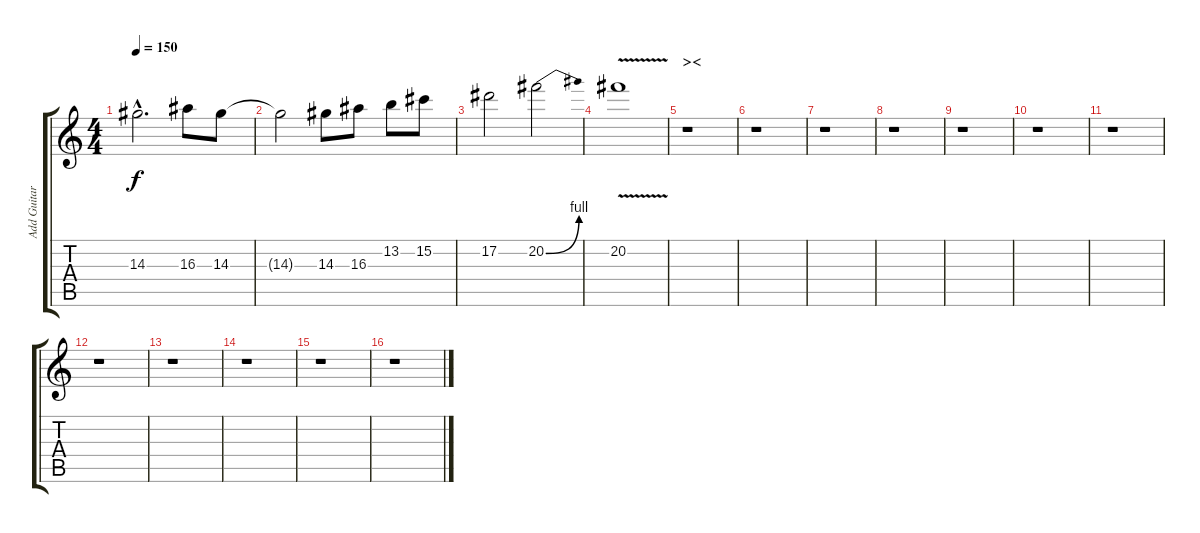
\track ("Add Guitar 3" "Add Guitar") {instrument distortionguitar}
\staff {score tabs}
\tuning (Eb4 Bb3 Gb3 Db3 Ab2 Eb2) {hide}
\ts (4 4)
\tempo 150
\clef g2
\ks c
14.3{hac}.2{d dy f} 16.3.8 14.3.8 |
14.3{t}.2 14.3.8 16.3.8 13.2.8 15.2.8 |
17.2.2 20.2{be (bend 0 0 60 4)}.2 |
20.2{v}.1 |
\section ("" "><")
r.1 |
r.1 |
r.1 |
r.1 |
r.1 |
r.1 |
r.1 |
r.1 |
r.1 |
r.1 |
r.1 |
r.1
